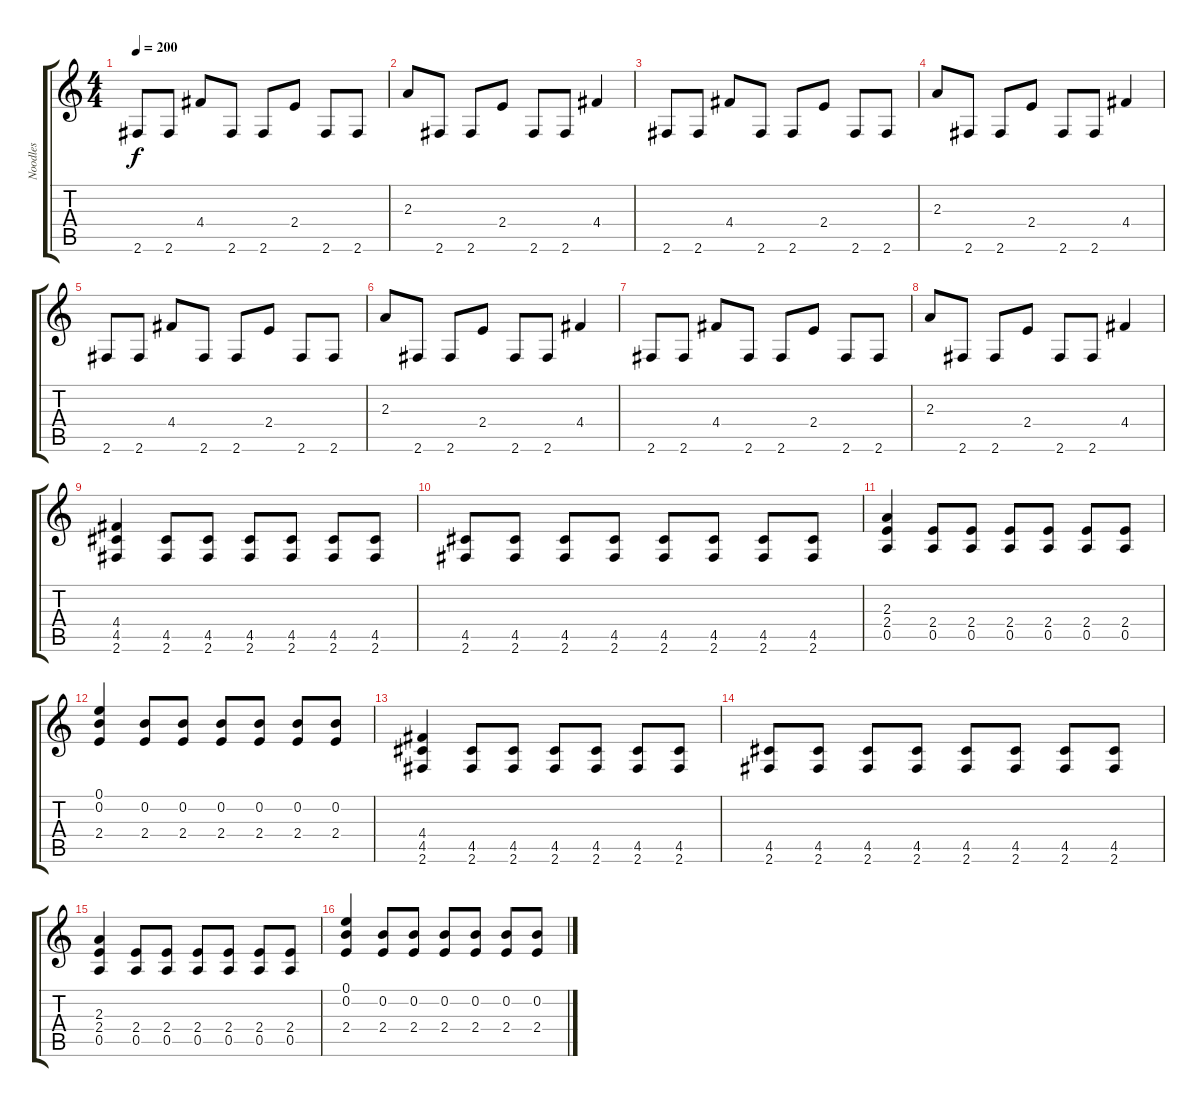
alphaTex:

\track ("Noodles" "Noodles") {instrument distortionguitar}
\staff {score tabs}
\tuning (E4 B3 G3 D3 A2 E2) {hide}
\ts (4 4)
\tempo 200
\clef g2
\ks c
2.6.8{dy f} 2.6.8 4.4.8 2.6.8 2.6.8 2.4.8 2.6.8 2.6.8 |
2.3.8 2.6.8 2.6.8 2.4.8 2.6.8 2.6.8 4.4.4 |
2.6.8 2.6.8 4.4.8 2.6.8 2.6.8 2.4.8 2.6.8 2.6.8 |
2.3.8 2.6.8 2.6.8 2.4.8 2.6.8 2.6.8 4.4.4 |
2.6.8 2.6.8 4.4.8 2.6.8 2.6.8 2.4.8 2.6.8 2.6.8 |
2.3.8 2.6.8 2.6.8 2.4.8 2.6.8 2.6.8 4.4.4 |
2.6.8 2.6.8 4.4.8 2.6.8 2.6.8 2.4.8 2.6.8 2.6.8 |
2.3.8 2.6.8 2.6.8 2.4.8 2.6.8 2.6.8 4.4.4 |
(4.4 4.5 2.6).4 (4.5 2.6).8 (4.5 2.6).8 (4.5 2.6).8 (4.5 2.6).8 (4.5 2.6).8 (4.5 2.6).8 |
(4.5 2.6).8 (4.5 2.6).8 (4.5 2.6).8 (4.5 2.6).8 (4.5 2.6).8 (4.5 2.6).8 (4.5 2.6).8 (4.5 2.6).8 |
(2.3 2.4 0.5).4 (2.4 0.5).8 (2.4 0.5).8 (2.4 0.5).8 (2.4 0.5).8 (2.4 0.5).8 (2.4 0.5).8 |
(0.1 0.2 2.4).4 (0.2 2.4).8 (0.2 2.4).8 (0.2 2.4).8 (0.2 2.4).8 (0.2 2.4).8 (0.2 2.4).8 |
(4.4 4.5 2.6).4 (4.5 2.6).8 (4.5 2.6).8 (4.5 2.6).8 (4.5 2.6).8 (4.5 2.6).8 (4.5 2.6).8 |
(4.5 2.6).8 (4.5 2.6).8 (4.5 2.6).8 (4.5 2.6).8 (4.5 2.6).8 (4.5 2.6).8 (4.5 2.6).8 (4.5 2.6).8 |
(2.3 2.4 0.5).4 (2.4 0.5).8 (2.4 0.5).8 (2.4 0.5).8 (2.4 0.5).8 (2.4 0.5).8 (2.4 0.5).8 |
(0.1 0.2 2.4).4 (0.2 2.4).8 (0.2 2.4).8 (0.2 2.4).8 (0.2 2.4).8 (0.2 2.4).8 (0.2 2.4).8
